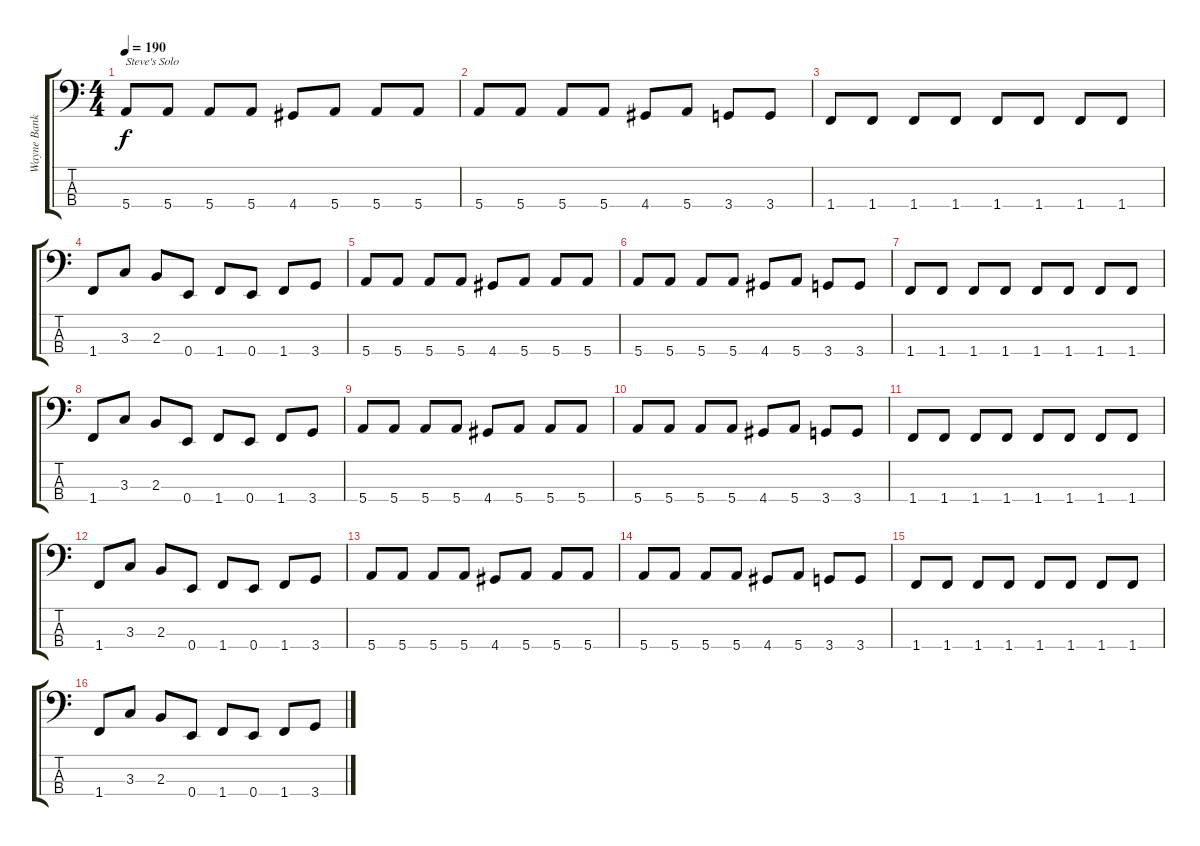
\track ("Wayne Banks" "Wayne Bank") {instrument electricbasspick}
\staff {score tabs}
\tuning (G2 D2 A1 E1) {hide}
\ts (4 4)
\tempo 190
\clef f4
\ks c
5.4.8{txt "Steve's Solo" dy f} 5.4.8 5.4.8 5.4.8 4.4.8 5.4.8 5.4.8 5.4.8 |
5.4.8 5.4.8 5.4.8 5.4.8 4.4.8 5.4.8 3.4.8 3.4.8 |
1.4.8 1.4.8 1.4.8 1.4.8 1.4.8 1.4.8 1.4.8 1.4.8 |
1.4.8 3.3.8 2.3.8 0.4.8 1.4.8 0.4.8 1.4.8 3.4.8 |
5.4.8 5.4.8 5.4.8 5.4.8 4.4.8 5.4.8 5.4.8 5.4.8 |
5.4.8 5.4.8 5.4.8 5.4.8 4.4.8 5.4.8 3.4.8 3.4.8 |
1.4.8 1.4.8 1.4.8 1.4.8 1.4.8 1.4.8 1.4.8 1.4.8 |
1.4.8 3.3.8 2.3.8 0.4.8 1.4.8 0.4.8 1.4.8 3.4.8 |
5.4.8 5.4.8 5.4.8 5.4.8 4.4.8 5.4.8 5.4.8 5.4.8 |
5.4.8 5.4.8 5.4.8 5.4.8 4.4.8 5.4.8 3.4.8 3.4.8 |
1.4.8 1.4.8 1.4.8 1.4.8 1.4.8 1.4.8 1.4.8 1.4.8 |
1.4.8 3.3.8 2.3.8 0.4.8 1.4.8 0.4.8 1.4.8 3.4.8 |
5.4.8 5.4.8 5.4.8 5.4.8 4.4.8 5.4.8 5.4.8 5.4.8 |
5.4.8 5.4.8 5.4.8 5.4.8 4.4.8 5.4.8 3.4.8 3.4.8 |
1.4.8 1.4.8 1.4.8 1.4.8 1.4.8 1.4.8 1.4.8 1.4.8 |
1.4.8 3.3.8 2.3.8 0.4.8 1.4.8 0.4.8 1.4.8 3.4.8
